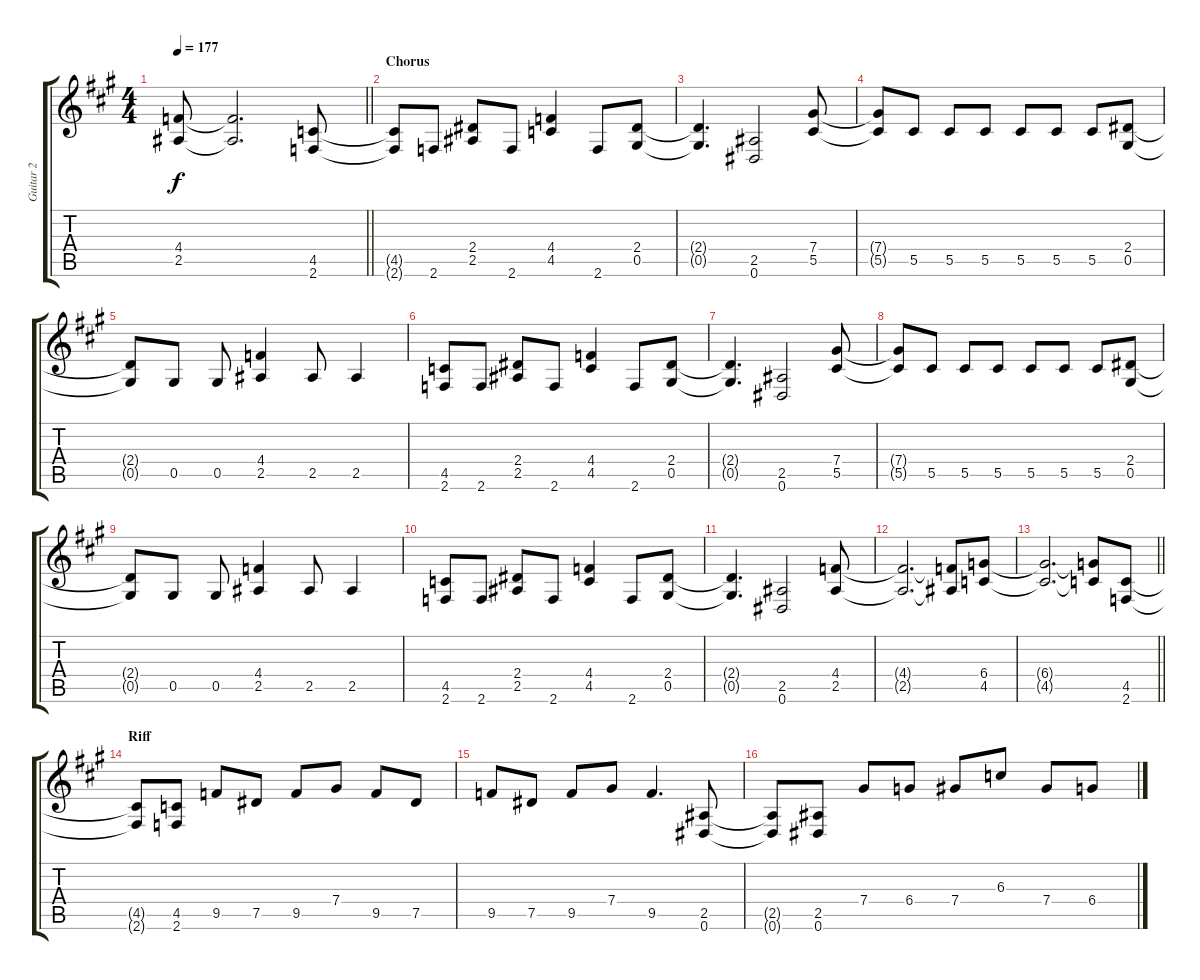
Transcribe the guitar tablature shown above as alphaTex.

\track ("Guitar 2" "Guitar 2") {instrument distortionguitar}
\staff {score tabs}
\tuning (Eb4 Bb3 Gb3 Db3 Ab2 Eb2) {hide}
\ts (4 4)
\tempo 177
\clef g2
\barLineRight lightlight
\ks a
(4.4{t} 2.5{t}).8{dy f} (4.4{t} 2.5{t}).2{d} (4.5 2.6).8 |
\section ("" "Chorus")
(4.5{t} 2.6{t}).8 2.6.8 (2.4 2.5).8 2.6.8 (4.4 4.5).4 2.6.8 (2.4 0.5).8 |
(2.4{t} 0.5{t}).4{d} (2.5 0.6).2 (7.4 5.5).8 |
(7.4{t} 5.5{t}).8 5.5.8 5.5.8 5.5.8 5.5.8 5.5.8 5.5.8 (2.4 0.5).8 |
(2.4{t} 0.5{t}).8 0.5.8 0.5.8 (4.4 2.5).4 2.5.8 2.5.4 |
(4.5 2.6).8 2.6.8 (2.4 2.5).8 2.6.8 (4.4 4.5).4 2.6.8 (2.4 0.5).8 |
(2.4{t} 0.5{t}).4{d} (2.5 0.6).2 (7.4 5.5).8 |
(7.4{t} 5.5{t}).8 5.5.8 5.5.8 5.5.8 5.5.8 5.5.8 5.5.8 (2.4 0.5).8 |
(2.4{t} 0.5{t}).8 0.5.8 0.5.8 (4.4 2.5).4 2.5.8 2.5.4 |
(4.5 2.6).8 2.6.8 (2.4 2.5).8 2.6.8 (4.4 4.5).4 2.6.8 (2.4 0.5).8 |
(2.4{t} 0.5{t}).4{d} (2.5 0.6).2 (4.4 2.5).8 |
(4.4{t} 2.5{t}).2{d} (4.4{t} 2.5{t}).8 (6.4 4.5).8 |
\barLineRight lightlight
(6.4{t} 4.5{t}).2{d} (6.4{t} 4.5{t}).8 (4.5 2.6).8 |
\section ("" "Riff")
(4.5{t} 2.6{t}).8 (4.5 2.6).8 9.5.8 7.5.8 9.5.8 7.4.8 9.5.8 7.5.8 |
9.5.8 7.5.8 9.5.8 7.4.8 9.5.4{d} (2.5 0.6).8 |
(2.5{t} 0.6{t}).8 (2.5 0.6).8 7.4.8 6.4.8 7.4.8 6.3.8 7.4.8 6.4.8
